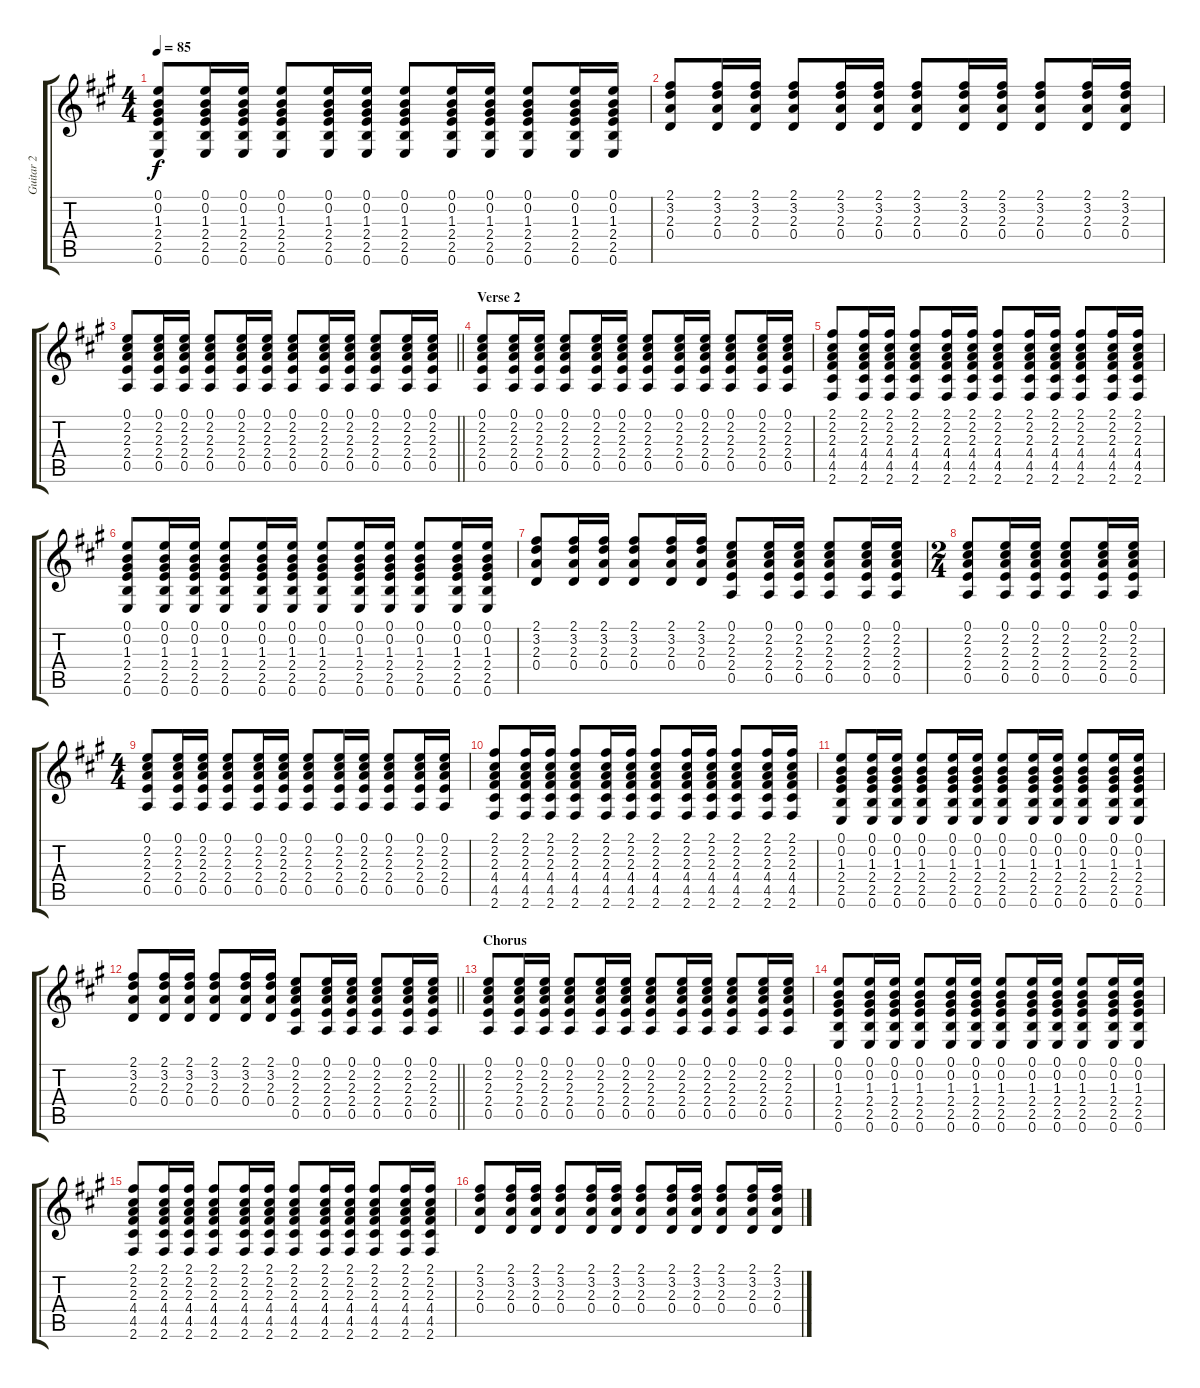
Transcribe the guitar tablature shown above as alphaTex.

\track ("Guitar 2" "Guitar 2") {instrument acousticguitarsteel}
\staff {score tabs}
\tuning (E4 B3 G3 D3 A2 E2) {hide}
\ts (4 4)
\tempo 85
\clef g2
\ks a
(0.1 0.2 1.3 2.4 2.5 0.6).8{dy f} (0.1 0.2 1.3 2.4 2.5 0.6).16 (0.1 0.2 1.3 2.4 2.5 0.6).16 (0.1 0.2 1.3 2.4 2.5 0.6).8 (0.1 0.2 1.3 2.4 2.5 0.6).16 (0.1 0.2 1.3 2.4 2.5 0.6).16 (0.1 0.2 1.3 2.4 2.5 0.6).8 (0.1 0.2 1.3 2.4 2.5 0.6).16 (0.1 0.2 1.3 2.4 2.5 0.6).16 (0.1 0.2 1.3 2.4 2.5 0.6).8 (0.1 0.2 1.3 2.4 2.5 0.6).16 (0.1 0.2 1.3 2.4 2.5 0.6).16 |
(2.1 3.2 2.3 0.4).8 (2.1 3.2 2.3 0.4).16 (2.1 3.2 2.3 0.4).16 (2.1 3.2 2.3 0.4).8 (2.1 3.2 2.3 0.4).16 (2.1 3.2 2.3 0.4).16 (2.1 3.2 2.3 0.4).8 (2.1 3.2 2.3 0.4).16 (2.1 3.2 2.3 0.4).16 (2.1 3.2 2.3 0.4).8 (2.1 3.2 2.3 0.4).16 (2.1 3.2 2.3 0.4).16 |
\barLineRight lightlight
(0.1 2.2 2.3 2.4 0.5).8 (0.1 2.2 2.3 2.4 0.5).16 (0.1 2.2 2.3 2.4 0.5).16 (0.1 2.2 2.3 2.4 0.5).8 (0.1 2.2 2.3 2.4 0.5).16 (0.1 2.2 2.3 2.4 0.5).16 (0.1 2.2 2.3 2.4 0.5).8 (0.1 2.2 2.3 2.4 0.5).16 (0.1 2.2 2.3 2.4 0.5).16 (0.1 2.2 2.3 2.4 0.5).8 (0.1 2.2 2.3 2.4 0.5).16 (0.1 2.2 2.3 2.4 0.5).16 |
\section ("" "Verse 2")
(0.1 2.2 2.3 2.4 0.5).8 (0.1 2.2 2.3 2.4 0.5).16 (0.1 2.2 2.3 2.4 0.5).16 (0.1 2.2 2.3 2.4 0.5).8 (0.1 2.2 2.3 2.4 0.5).16 (0.1 2.2 2.3 2.4 0.5).16 (0.1 2.2 2.3 2.4 0.5).8 (0.1 2.2 2.3 2.4 0.5).16 (0.1 2.2 2.3 2.4 0.5).16 (0.1 2.2 2.3 2.4 0.5).8 (0.1 2.2 2.3 2.4 0.5).16 (0.1 2.2 2.3 2.4 0.5).16 |
(2.1 2.2 2.3 4.4 4.5 2.6).8 (2.1 2.2 2.3 4.4 4.5 2.6).16 (2.1 2.2 2.3 4.4 4.5 2.6).16 (2.1 2.2 2.3 4.4 4.5 2.6).8 (2.1 2.2 2.3 4.4 4.5 2.6).16 (2.1 2.2 2.3 4.4 4.5 2.6).16 (2.1 2.2 2.3 4.4 4.5 2.6).8 (2.1 2.2 2.3 4.4 4.5 2.6).16 (2.1 2.2 2.3 4.4 4.5 2.6).16 (2.1 2.2 2.3 4.4 4.5 2.6).8 (2.1 2.2 2.3 4.4 4.5 2.6).16 (2.1 2.2 2.3 4.4 4.5 2.6).16 |
(0.1 0.2 1.3 2.4 2.5 0.6).8 (0.1 0.2 1.3 2.4 2.5 0.6).16 (0.1 0.2 1.3 2.4 2.5 0.6).16 (0.1 0.2 1.3 2.4 2.5 0.6).8 (0.1 0.2 1.3 2.4 2.5 0.6).16 (0.1 0.2 1.3 2.4 2.5 0.6).16 (0.1 0.2 1.3 2.4 2.5 0.6).8 (0.1 0.2 1.3 2.4 2.5 0.6).16 (0.1 0.2 1.3 2.4 2.5 0.6).16 (0.1 0.2 1.3 2.4 2.5 0.6).8 (0.1 0.2 1.3 2.4 2.5 0.6).16 (0.1 0.2 1.3 2.4 2.5 0.6).16 |
(2.1 3.2 2.3 0.4).8 (2.1 3.2 2.3 0.4).16 (2.1 3.2 2.3 0.4).16 (2.1 3.2 2.3 0.4).8 (2.1 3.2 2.3 0.4).16 (2.1 3.2 2.3 0.4).16 (0.1 2.2 2.3 2.4 0.5).8 (0.1 2.2 2.3 2.4 0.5).16 (0.1 2.2 2.3 2.4 0.5).16 (0.1 2.2 2.3 2.4 0.5).8 (0.1 2.2 2.3 2.4 0.5).16 (0.1 2.2 2.3 2.4 0.5).16 |
\ts (2 4)
(0.1 2.2 2.3 2.4 0.5).8 (0.1 2.2 2.3 2.4 0.5).16 (0.1 2.2 2.3 2.4 0.5).16 (0.1 2.2 2.3 2.4 0.5).8 (0.1 2.2 2.3 2.4 0.5).16 (0.1 2.2 2.3 2.4 0.5).16 |
\ts (4 4)
(0.1 2.2 2.3 2.4 0.5).8 (0.1 2.2 2.3 2.4 0.5).16 (0.1 2.2 2.3 2.4 0.5).16 (0.1 2.2 2.3 2.4 0.5).8 (0.1 2.2 2.3 2.4 0.5).16 (0.1 2.2 2.3 2.4 0.5).16 (0.1 2.2 2.3 2.4 0.5).8 (0.1 2.2 2.3 2.4 0.5).16 (0.1 2.2 2.3 2.4 0.5).16 (0.1 2.2 2.3 2.4 0.5).8 (0.1 2.2 2.3 2.4 0.5).16 (0.1 2.2 2.3 2.4 0.5).16 |
(2.1 2.2 2.3 4.4 4.5 2.6).8 (2.1 2.2 2.3 4.4 4.5 2.6).16 (2.1 2.2 2.3 4.4 4.5 2.6).16 (2.1 2.2 2.3 4.4 4.5 2.6).8 (2.1 2.2 2.3 4.4 4.5 2.6).16 (2.1 2.2 2.3 4.4 4.5 2.6).16 (2.1 2.2 2.3 4.4 4.5 2.6).8 (2.1 2.2 2.3 4.4 4.5 2.6).16 (2.1 2.2 2.3 4.4 4.5 2.6).16 (2.1 2.2 2.3 4.4 4.5 2.6).8 (2.1 2.2 2.3 4.4 4.5 2.6).16 (2.1 2.2 2.3 4.4 4.5 2.6).16 |
(0.1 0.2 1.3 2.4 2.5 0.6).8 (0.1 0.2 1.3 2.4 2.5 0.6).16 (0.1 0.2 1.3 2.4 2.5 0.6).16 (0.1 0.2 1.3 2.4 2.5 0.6).8 (0.1 0.2 1.3 2.4 2.5 0.6).16 (0.1 0.2 1.3 2.4 2.5 0.6).16 (0.1 0.2 1.3 2.4 2.5 0.6).8 (0.1 0.2 1.3 2.4 2.5 0.6).16 (0.1 0.2 1.3 2.4 2.5 0.6).16 (0.1 0.2 1.3 2.4 2.5 0.6).8 (0.1 0.2 1.3 2.4 2.5 0.6).16 (0.1 0.2 1.3 2.4 2.5 0.6).16 |
\barLineRight lightlight
(2.1 3.2 2.3 0.4).8 (2.1 3.2 2.3 0.4).16 (2.1 3.2 2.3 0.4).16 (2.1 3.2 2.3 0.4).8 (2.1 3.2 2.3 0.4).16 (2.1 3.2 2.3 0.4).16 (0.1 2.2 2.3 2.4 0.5).8 (0.1 2.2 2.3 2.4 0.5).16 (0.1 2.2 2.3 2.4 0.5).16 (0.1 2.2 2.3 2.4 0.5).8 (0.1 2.2 2.3 2.4 0.5).16 (0.1 2.2 2.3 2.4 0.5).16 |
\section ("" "Chorus")
(0.1 2.2 2.3 2.4 0.5).8 (0.1 2.2 2.3 2.4 0.5).16 (0.1 2.2 2.3 2.4 0.5).16 (0.1 2.2 2.3 2.4 0.5).8 (0.1 2.2 2.3 2.4 0.5).16 (0.1 2.2 2.3 2.4 0.5).16 (0.1 2.2 2.3 2.4 0.5).8 (0.1 2.2 2.3 2.4 0.5).16 (0.1 2.2 2.3 2.4 0.5).16 (0.1 2.2 2.3 2.4 0.5).8 (0.1 2.2 2.3 2.4 0.5).16 (0.1 2.2 2.3 2.4 0.5).16 |
(0.1 0.2 1.3 2.4 2.5 0.6).8 (0.1 0.2 1.3 2.4 2.5 0.6).16 (0.1 0.2 1.3 2.4 2.5 0.6).16 (0.1 0.2 1.3 2.4 2.5 0.6).8 (0.1 0.2 1.3 2.4 2.5 0.6).16 (0.1 0.2 1.3 2.4 2.5 0.6).16 (0.1 0.2 1.3 2.4 2.5 0.6).8 (0.1 0.2 1.3 2.4 2.5 0.6).16 (0.1 0.2 1.3 2.4 2.5 0.6).16 (0.1 0.2 1.3 2.4 2.5 0.6).8 (0.1 0.2 1.3 2.4 2.5 0.6).16 (0.1 0.2 1.3 2.4 2.5 0.6).16 |
(2.1 2.2 2.3 4.4 4.5 2.6).8 (2.1 2.2 2.3 4.4 4.5 2.6).16 (2.1 2.2 2.3 4.4 4.5 2.6).16 (2.1 2.2 2.3 4.4 4.5 2.6).8 (2.1 2.2 2.3 4.4 4.5 2.6).16 (2.1 2.2 2.3 4.4 4.5 2.6).16 (2.1 2.2 2.3 4.4 4.5 2.6).8 (2.1 2.2 2.3 4.4 4.5 2.6).16 (2.1 2.2 2.3 4.4 4.5 2.6).16 (2.1 2.2 2.3 4.4 4.5 2.6).8 (2.1 2.2 2.3 4.4 4.5 2.6).16 (2.1 2.2 2.3 4.4 4.5 2.6).16 |
(2.1 3.2 2.3 0.4).8 (2.1 3.2 2.3 0.4).16 (2.1 3.2 2.3 0.4).16 (2.1 3.2 2.3 0.4).8 (2.1 3.2 2.3 0.4).16 (2.1 3.2 2.3 0.4).16 (2.1 3.2 2.3 0.4).8 (2.1 3.2 2.3 0.4).16 (2.1 3.2 2.3 0.4).16 (2.1 3.2 2.3 0.4).8 (2.1 3.2 2.3 0.4).16 (2.1 3.2 2.3 0.4).16
